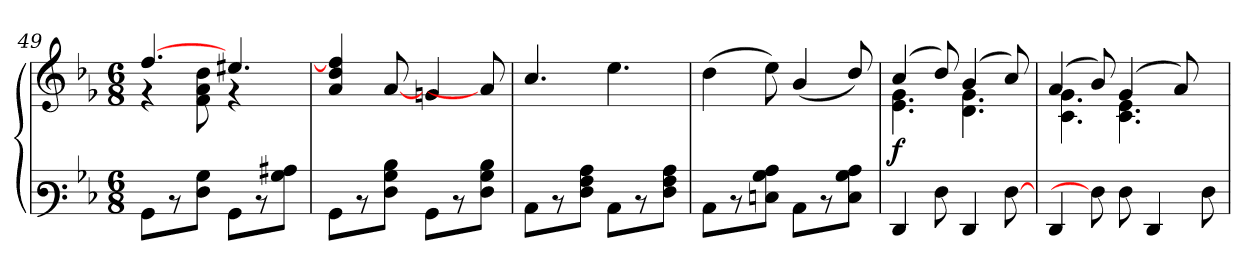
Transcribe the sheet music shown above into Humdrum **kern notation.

**kern	**kern	**dynam
*part1	*part1	*part1
*staff2	*staff1	*staff1/2
!!LO:LB:g=z
*clefF3	*clefG3	*
*k[b-e-]	*k[b-e-]	*
*M6/8	*M6/8	*
=49	=49	=49
*	*^	*
8BB-\L	[>4.dd/	4rd	.
8rD	.	.	.
8F\ 8B-\J	.	8d\ 8f\ 8b-\	.
8BB-\L	4rd	4.cc#X/	.
8rD	.	.	.
8B-\ 8c#\J	8ryy	.	.
*	*v	*v	*
=50	=50	=50
8BB-\L	4f/ 4b-/ 4dd/]	.
8rD	.	.
8F\ 8B-\ 8d\J	[<8f/	.
8BB-\L	4en/	.
8rD	.	.
8F\ 8B-\ 8d\J	8f/]	.
=51	=51	=51
8C\L	4.a/	.
8rD	.	.
8F\ 8A\ 8c\J	.	.
8C\L	4.cc\	.
8rD	.	.
8F\ 8A\ 8c\J	.	.
=52	=52	=52
8C\L	(>4b-\	.
8rD	.	.
8En\ 8B-\ 8c\J	8cc\)	.
8C\L	(<4g/	.
8rD	.	.
8E\ 8B-\ 8c\J	8b-/)	.
=53	=53	=53
*	*^	*
!	!	!	!LO:DY:b
4FF/	(>4a/	4.c\ 4.e-\	f
8F\	8b-/)	.	.
4FF/	(>4g/	4.B-\ 4.e-\	.
[8F\	8a/)	.	.
=54	=54	=54	=54
4FF/	(>4f/	4.A\ 4.e-\	.
8F\]	8g/)	.	.
8F\	(>4e-/	4.A\ 4.c\	.
4FF/	.	.	.
.	8f/)	.	.
8F\	8ryy	8ryy	.
*	*v	*v	*
=	=	=
*-	*-	*-
